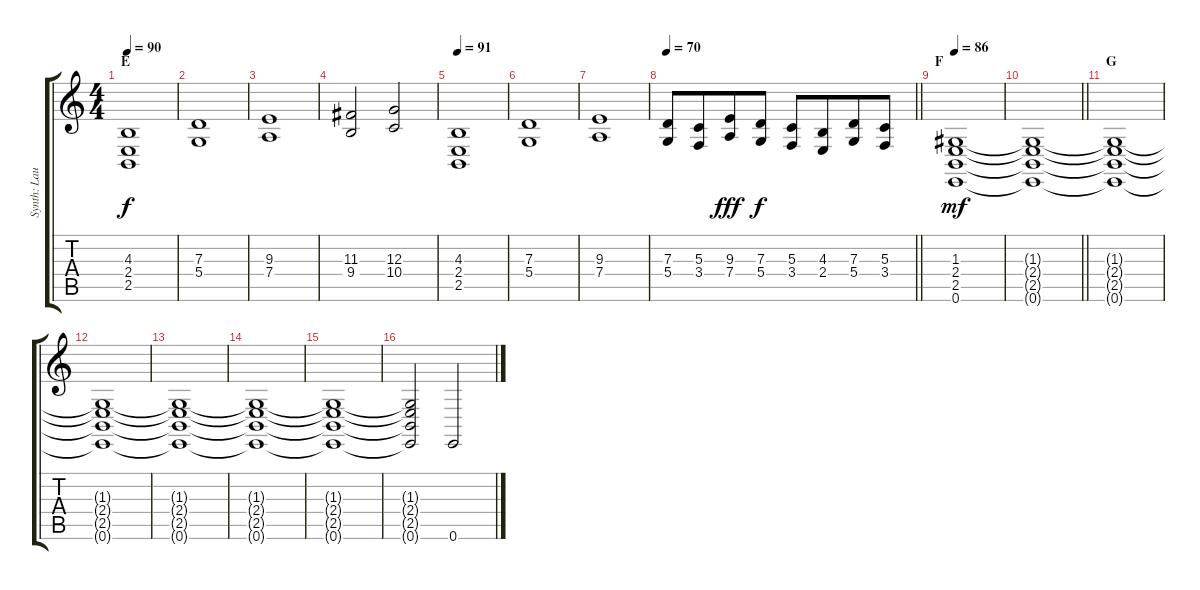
\track ("Synth: Laurie" "Synth: Lau") {instrument synthstrings1}
\staff {score tabs}
\tuning (E4 B3 G3 D3 A2 E2) {hide}
\ts (4 4)
\section ("" "E")
\tempo 90
\clef g2
\ks c
(4.3 2.4 2.5).1{dy f} |
(7.3 5.4).1 |
(9.3 7.4).1 |
(11.3 9.4).2 (12.3 10.4).2 |
\tempo 91
(4.3 2.4 2.5).1 |
(7.3 5.4).1 |
(9.3 7.4).1 |
\tempo 70
\barLineRight lightlight
(7.3 5.4).8 (5.3 3.4).8{beam merge} (9.3 7.4).8{dy fff} (7.3 5.4).8{dy f} (5.3 3.4).8{beam merge} (4.3 2.4).8{beam merge} (7.3 5.4).8 (5.3 3.4).8 |
\section ("" "F")
\tempo 86
(1.3 2.4 2.5 0.6).1{dy mf} |
\barLineRight lightlight
(1.3{t} 2.4{t} 2.5{t} 0.6{t}).1 |
\section ("" "G")
(1.3{t} 2.4{t} 2.5{t} 0.6{t}).1 |
(1.3{t} 2.4{t} 2.5{t} 0.6{t}).1 |
(1.3{t} 2.4{t} 2.5{t} 0.6{t}).1 |
(1.3{t} 2.4{t} 2.5{t} 0.6{t}).1 |
(1.3{t} 2.4{t} 2.5{t} 0.6{t}).1 |
(1.3{t} 2.4{t} 2.5{t} 0.6{t}).2 0.6.2
